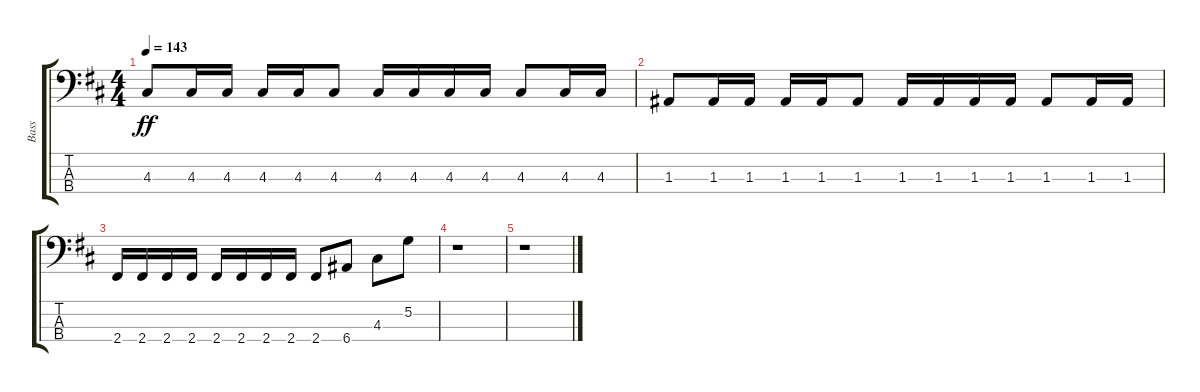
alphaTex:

\track ("Bass" "Bass") {instrument electricbasspick}
\staff {score tabs}
\tuning (G2 D2 A1 E1) {hide}
\ts (4 4)
\tempo 143
\clef f4
\ks d
4.3.8{dy ff} 4.3.16 4.3.16 4.3.16 4.3.16 4.3.8 4.3.16 4.3.16 4.3.16 4.3.16 4.3.8 4.3.16 4.3.16 |
1.3.8 1.3.16 1.3.16 1.3.16 1.3.16 1.3.8 1.3.16 1.3.16 1.3.16 1.3.16 1.3.8 1.3.16 1.3.16 |
2.4.16 2.4.16 2.4.16 2.4.16 2.4.16 2.4.16 2.4.16 2.4.16 2.4.8 6.4.8 4.3.8 5.2.8 |
r.1 |
r.1
